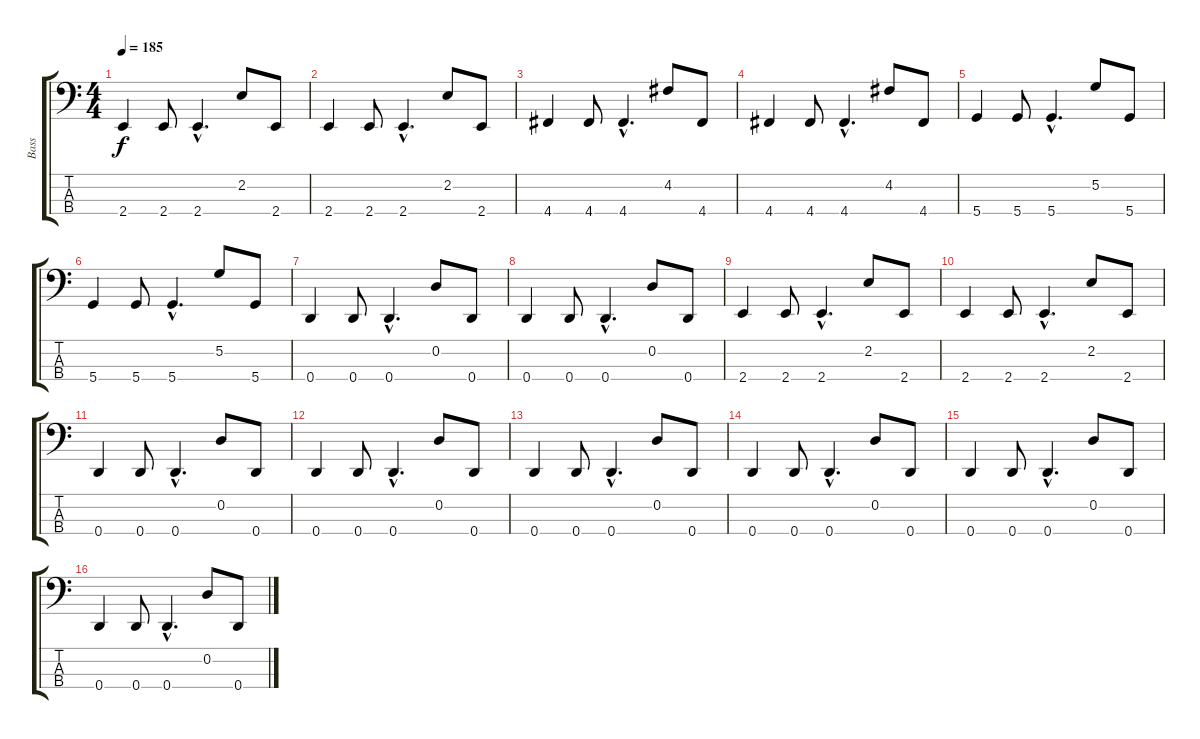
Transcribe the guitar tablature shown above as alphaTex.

\track ("Bass" "Bass") {instrument electricbassfinger}
\staff {score tabs}
\tuning (G2 D2 A1 D1) {hide}
\ts (4 4)
\tempo 185
\clef f4
\ks c
2.4.4{dy f} 2.4.8 2.4{hac}.4{d} 2.2.8 2.4.8 |
2.4.4 2.4.8 2.4{hac}.4{d} 2.2.8 2.4.8 |
4.4.4 4.4.8 4.4{hac}.4{d} 4.2.8 4.4.8 |
4.4.4 4.4.8 4.4{hac}.4{d} 4.2.8 4.4.8 |
5.4.4 5.4.8 5.4{hac}.4{d} 5.2.8 5.4.8 |
5.4.4 5.4.8 5.4{hac}.4{d} 5.2.8 5.4.8 |
0.4.4 0.4.8 0.4{hac}.4{d} 0.2.8 0.4.8 |
0.4.4 0.4.8 0.4{hac}.4{d} 0.2.8 0.4.8 |
2.4.4 2.4.8 2.4{hac}.4{d} 2.2.8 2.4.8 |
2.4.4 2.4.8 2.4{hac}.4{d} 2.2.8 2.4.8 |
0.4.4 0.4.8 0.4{hac}.4{d} 0.2.8 0.4.8 |
0.4.4 0.4.8 0.4{hac}.4{d} 0.2.8 0.4.8 |
0.4.4 0.4.8 0.4{hac}.4{d} 0.2.8 0.4.8 |
0.4.4 0.4.8 0.4{hac}.4{d} 0.2.8 0.4.8 |
0.4.4 0.4.8 0.4{hac}.4{d} 0.2.8 0.4.8 |
0.4.4 0.4.8 0.4{hac}.4{d} 0.2.8 0.4.8
